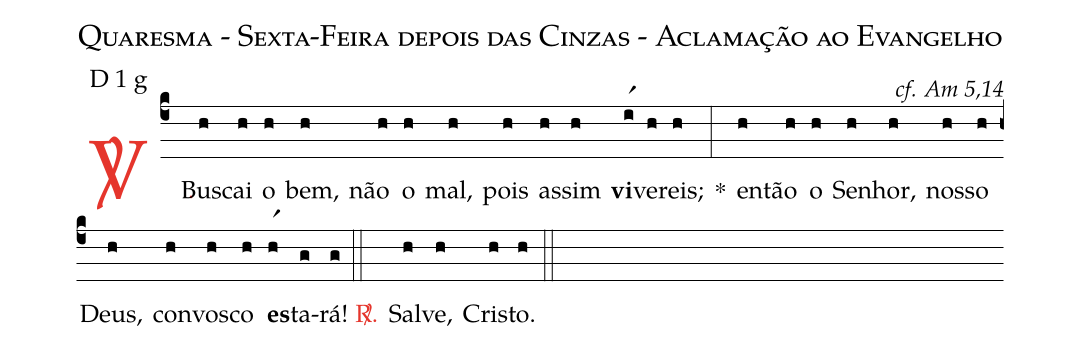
name: Quaresma - Sexta-Feira depois das Cinzas - Aclamação ao Evangelho;
mode: D 1 g;
commentary: cf. Am 5,14;
%%
(c4)

<c><sp>V/</sp>.</c>() Bus(h)cai(h) o(h) bem,(h) não(h) o(h) mal,(h) pois(h) as(h)sim(h) <b>vi</b>(ir1)ve(h)reis;(h) *(:)
en(h)tão(h) o(h) Se(h)nhor,(h) nos(h)so(h) Deus,(h) con(h)vos(h)co(h) <b>es</b>(hr1)ta(g)rá!(g)

(::)

<c><sp>R/</sp>.</c>() Sal(h)ve,(h) Cris(h)to.(h)

(::)
